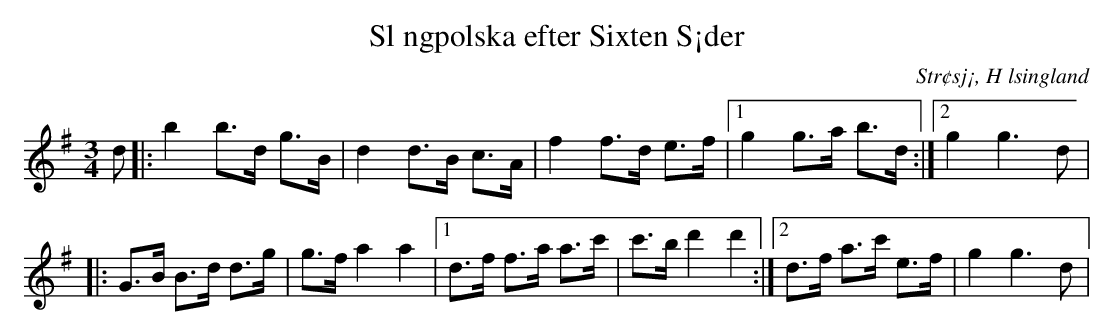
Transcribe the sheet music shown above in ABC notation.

X:1
T:Sl ngpolska efter Sixten S¡der
Q: 140
O:Str¢sj¡, H lsingland
M:3/4
L:1/8
K:G
d|:b2 b>d g>B|d2 d>B c>A|f2 f>d e>f|1 g2 g>a b>d :|2 g2 g3d|
|:G>B B>d d>g|g>f a2 a2|1 d>f f>a a>c'|c'>b d'2 d'2:|2 d>f a>c' e>f|g2 g3d|
